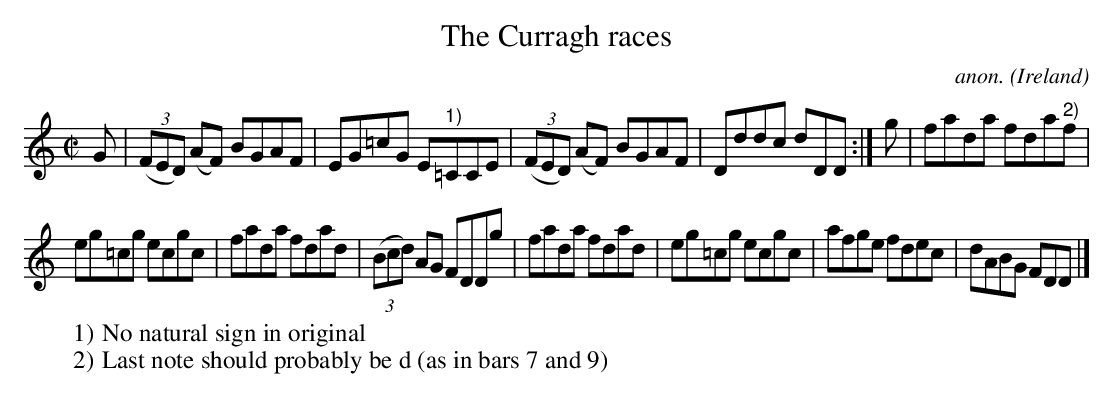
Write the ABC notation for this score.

X:1
T:The Curragh races
C:anon.
O:Ireland
m:Tn = (3n/o/n/
M:C|
L:1/8
K:Am
G|(3(FED) (AF) BGAF|EG=cG E"^1)"=CCE|(3(FED) (AF) BGAF|Dddc dDD:|g|fada fda"^2)"f|
eg=cg ecgc|fada fdad|(3(Bcd) AG FDDg|fada fdad|eg=cg ecgc|afge fdec|dABG FDD|]
W:1) No natural sign in original
W:2) Last note should probably be d (as in bars 7 and 9)
